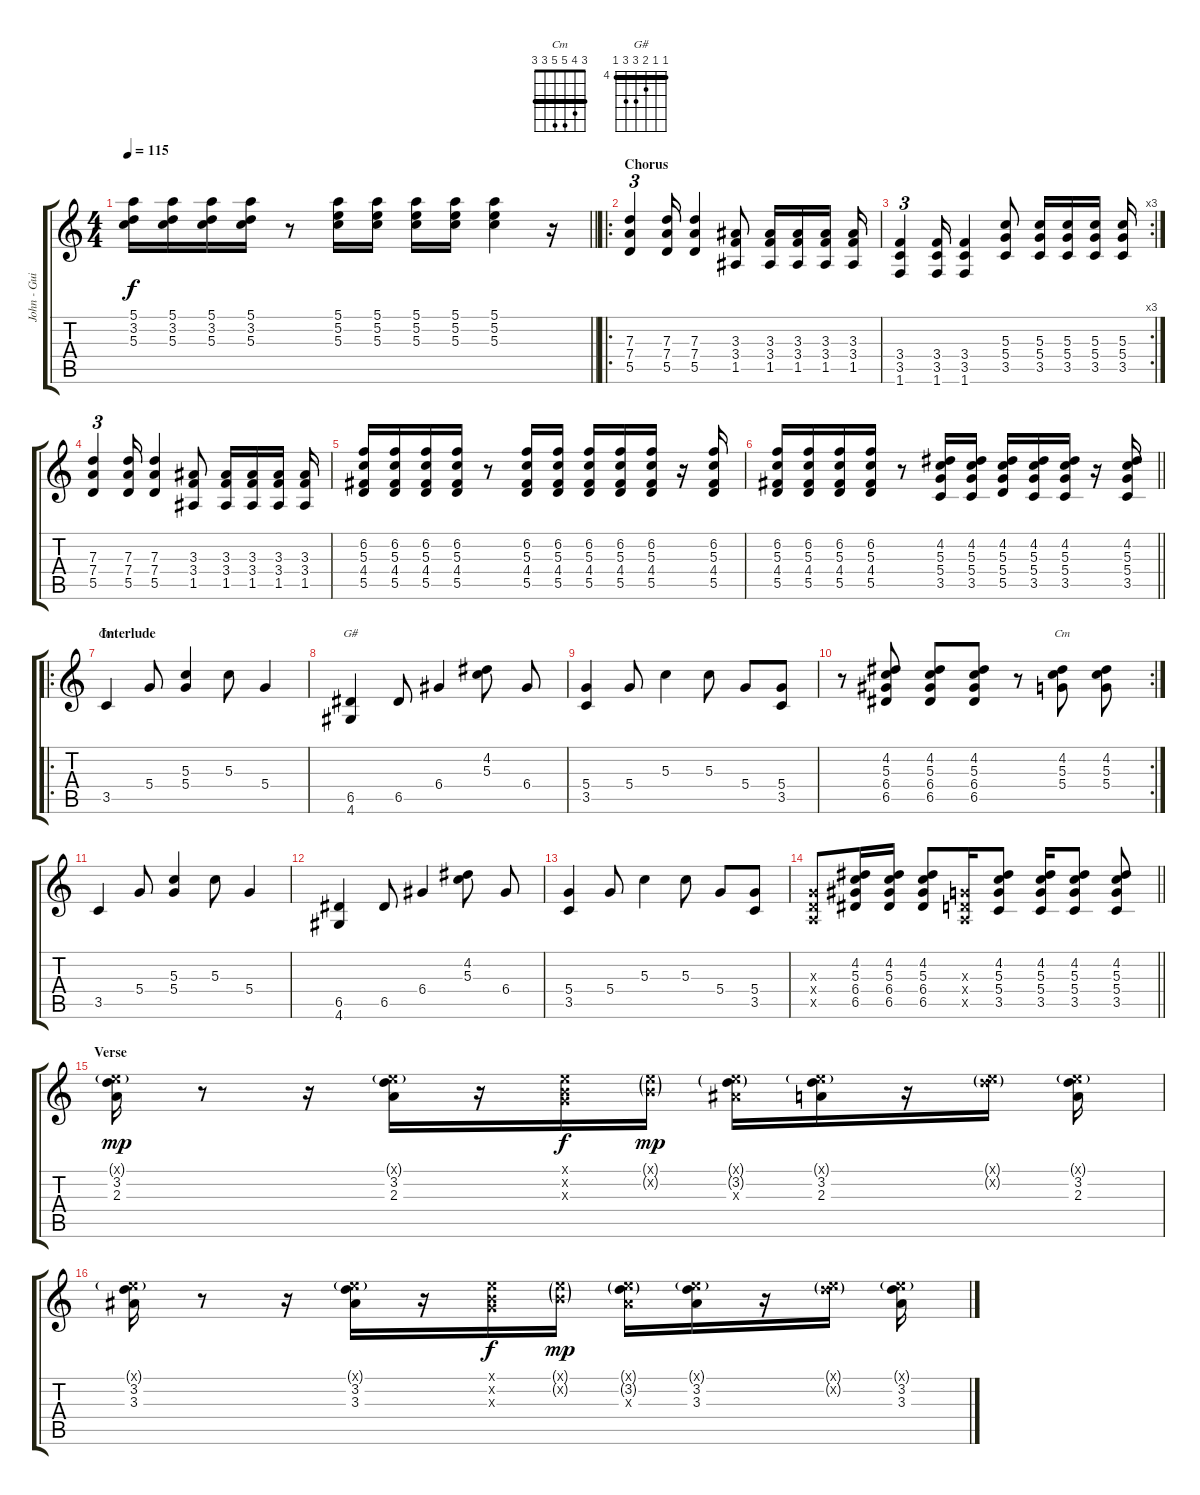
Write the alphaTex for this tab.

\track ("John - Guitar" "John - Gui") {instrument electricguitarclean}
\staff {score tabs}
\tuning (E4 B3 G3 D3 A2 E2) {hide}
\chord ("Cm" 3 4 5 5 3 x) {barre 3}
\chord ("G#" 4 4 5 6 6 4) {firstfret 4 barre 4}
\chord ("Cm" 3 4 5 5 3 3) {barre 3}
\ts (4 4)
\tempo 115
\clef g2
\barLineRight lightlight
\ks c
(5.1 3.2 5.3).16{dy f} (5.1 3.2 5.3).16 (5.1 3.2 5.3).16 (5.1 3.2 5.3).16 r.8 (5.1 5.2 5.3).16 (5.1 5.2 5.3).16 (5.1 5.2 5.3).16 (5.1 5.2 5.3).16 (5.1 5.2 5.3).4 r.16 |
\ro
\section ("" "Chorus")
(7.3 7.4 5.5).4{tu (3 2)} (7.3 7.4 5.5).16 (7.3 7.4 5.5).4 (3.3 3.4 1.5).8 (3.3 3.4 1.5).16 (3.3 3.4 1.5).16 (3.3 3.4 1.5).16 (3.3 3.4 1.5).16 |
\rc 3
(3.4 3.5 1.6).4{tu (3 2)} (3.4 3.5 1.6).16 (3.4 3.5 1.6).4 (5.3 5.4 3.5).8 (5.3 5.4 3.5).16 (5.3 5.4 3.5).16 (5.3 5.4 3.5).16 (5.3 5.4 3.5).16 |
(7.3 7.4 5.5).4{tu (3 2)} (7.3 7.4 5.5).16 (7.3 7.4 5.5).4 (3.3 3.4 1.5).8 (3.3 3.4 1.5).16 (3.3 3.4 1.5).16 (3.3 3.4 1.5).16 (3.3 3.4 1.5).16 |
(6.2 5.3 4.4 5.5).16 (6.2 5.3 4.4 5.5).16 (6.2 5.3 4.4 5.5).16 (6.2 5.3 4.4 5.5).16 r.8 (6.2 5.3 4.4 5.5).16 (6.2 5.3 4.4 5.5).16 (6.2 5.3 4.4 5.5).16 (6.2 5.3 4.4 5.5).16 (6.2 5.3 4.4 5.5).16 r.16 (6.2 5.3 4.4 5.5).16 |
\barLineRight lightlight
(6.2 5.3 4.4 5.5).16 (6.2 5.3 4.4 5.5).16 (6.2 5.3 4.4 5.5).16 (6.2 5.3 4.4 5.5).16 r.8 (4.2 5.3 5.4 3.5).16 (4.2 5.3 5.4 3.5).16 (4.2 5.3 5.4 5.5).16 (4.2 5.3 5.4 3.5).16 (4.2 5.3 5.4 3.5).16 r.16 (4.2 5.3 5.4 3.5).16 |
\ro
\section ("" "Interlude")
3.5.4{ch "Cm"} 5.4.8 (5.3 5.4).4 5.3.8 5.4.4 |
(6.5 4.6).4{ch "G#"} 6.5.8 6.4.4 (4.2 5.3).8 6.4.8 |
(5.4 3.5).4 5.4.8 5.3.4 5.3.8 5.4.8 (5.4 3.5).8 |
\rc 2
r.8 (4.2 5.3 6.4 6.5).8 (4.2 5.3 6.4 6.5).8 (4.2 5.3 6.4 6.5).8 r.8 (4.2 5.3 5.4).8{ch "Cm"} (4.2 5.3 5.4).8 |
3.5.4 5.4.8 (5.3 5.4).4 5.3.8 5.4.4 |
(6.5 4.6).4 6.5.8 6.4.4 (4.2 5.3).8 6.4.8 |
(5.4 3.5).4 5.4.8 5.3.4 5.3.8 5.4.8 (5.4 3.5).8 |
\barLineRight lightlight
(0.3{x} 0.4{x} 0.5{x}).8 (4.2 5.3 6.4 6.5).16 (4.2 5.3 6.4 6.5).16 (4.2 5.3 6.4 6.5).8 (0.3{x} 0.4{x} 0.5{x}).16 (4.2 5.3 5.4 3.5).8 (4.2 5.3 5.4 3.5).16 (4.2 5.3 5.4 3.5).8 (4.2 5.3 5.4 3.5).8 |
\section ("" "Verse")
(0.1{g x} 3.2 2.3).16{dy mp} r.8 r.16 (0.1{g x} 3.2 2.3).16 r.16 (0.1{x} 0.2{x} 0.3{x}).16{dy f} (0.1{g x} 0.2{g x}).16{dy mp} (0.1{g x} 3.2{g} 3.3{x}).16 (0.1{g x} 3.2 2.3).16 r.16 (0.1{g x} 3.2{g x}).16 (0.1{g x} 3.2 2.3).16 |
(0.1{g x} 3.2 3.3).16 r.8 r.16 (0.1{g x} 3.2 3.3).16 r.16 (0.1{x} 0.2{x} 0.3{x}).16{dy f} (0.1{g x} 0.2{g x}).16{dy mp} (0.1{g x} 3.2{g} 3.3{x}).16 (0.1{g x} 3.2 3.3).16 r.16 (0.1{g x} 3.2{g x}).16 (0.1{g x} 3.2 3.3).16
